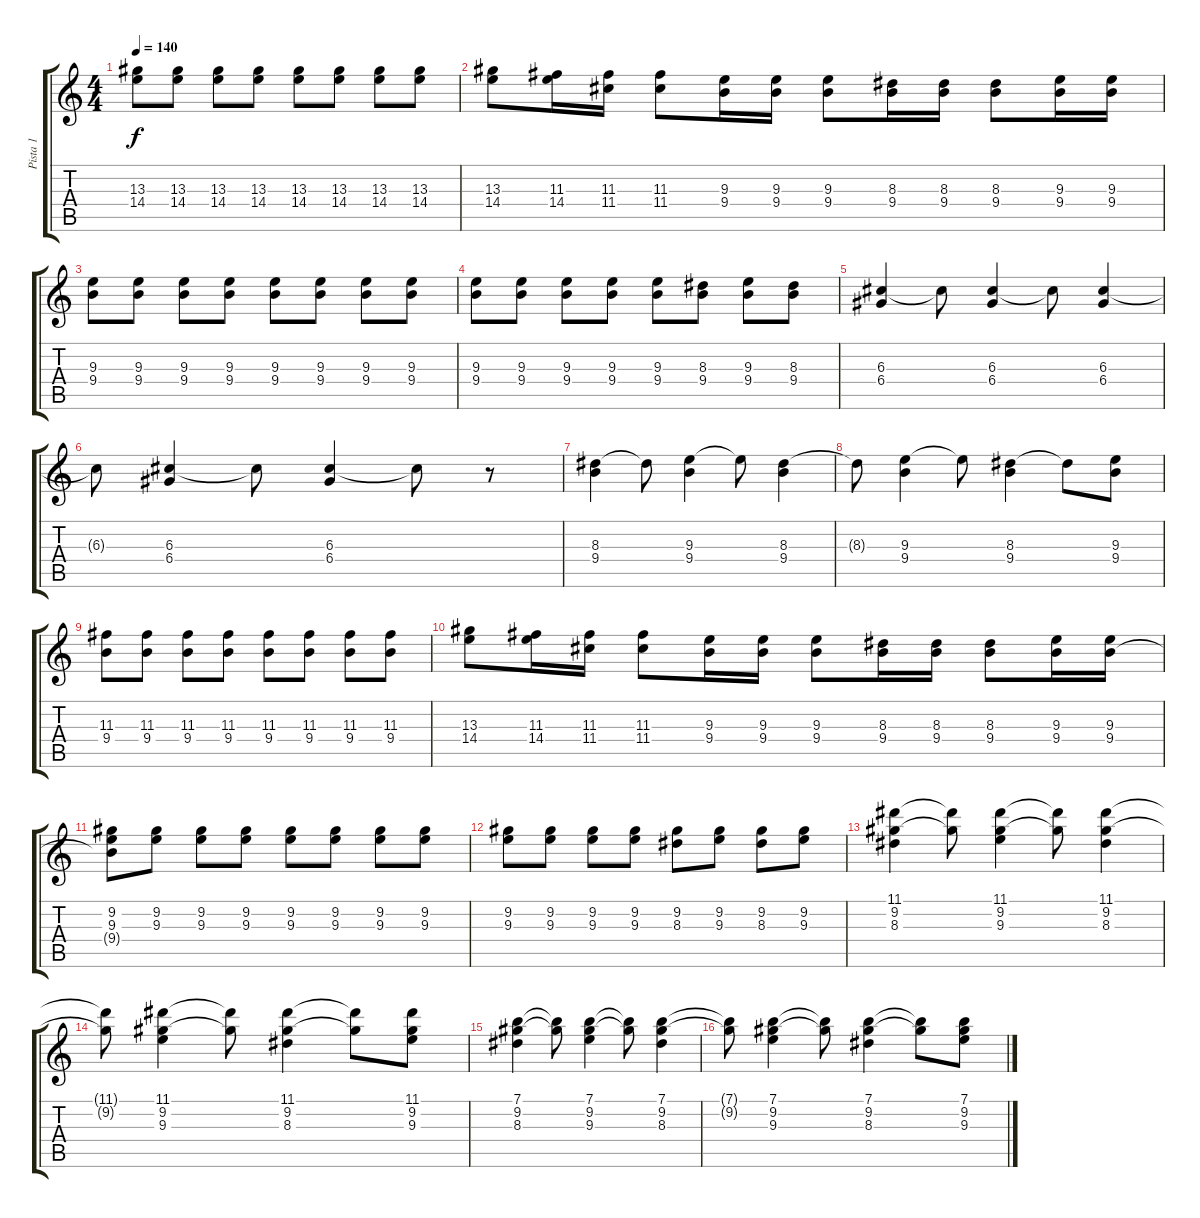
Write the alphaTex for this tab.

\track ("Pista 1" "Pista 1") {instrument electricguitarjazz}
\staff {score tabs}
\tuning (E4 B3 G3 D3 A2 E2) {hide}
\ts (4 4)
\tempo 140
\clef g2
\ks c
(13.3 14.4).8{dy f} (13.3 14.4).8 (13.3 14.4).8 (13.3 14.4).8 (13.3 14.4).8 (13.3 14.4).8 (13.3 14.4).8 (13.3 14.4).8 |
(13.3 14.4).8 (11.3 14.4).16 (11.3 11.4).16 (11.3 11.4).8 (9.3 9.4).16 (9.3 9.4).16 (9.3 9.4).8 (8.3 9.4).16 (8.3 9.4).16 (8.3 9.4).8 (9.3 9.4).16 (9.3 9.4).16 |
(9.3 9.4).8 (9.3 9.4).8 (9.3 9.4).8 (9.3 9.4).8 (9.3 9.4).8 (9.3 9.4).8 (9.3 9.4).8 (9.3 9.4).8 |
(9.3 9.4).8 (9.3 9.4).8 (9.3 9.4).8 (9.3 9.4).8 (9.3 9.4).8 (8.3 9.4).8 (9.3 9.4).8 (8.3 9.4).8 |
(6.3 6.4).4 6.3{t}.8 (6.3 6.4).4 6.3{t}.8 (6.3 6.4).4 |
6.3{t}.8 (6.3 6.4).4 6.3{t}.8 (6.3 6.4).4 6.3{t}.8 r.8 |
(8.3 9.4).4 8.3{t}.8 (9.3 9.4).4 9.3{t}.8 (8.3 9.4).4 |
8.3{t}.8 (9.3 9.4).4 9.3{t}.8 (8.3 9.4).4 8.3{t}.8 (9.3 9.4).8 |
(11.3 9.4).8 (11.3 9.4).8 (11.3 9.4).8 (11.3 9.4).8 (11.3 9.4).8 (11.3 9.4).8 (11.3 9.4).8 (11.3 9.4).8 |
(13.3 14.4).8 (11.3 14.4).16 (11.3 11.4).16 (11.3 11.4).8 (9.3 9.4).16 (9.3 9.4).16 (9.3 9.4).8 (8.3 9.4).16 (8.3 9.4).16 (8.3 9.4).8 (9.3 9.4).16 (9.3 9.4).16 |
(9.2 9.3 9.4{t}).8 (9.2 9.3).8 (9.2 9.3).8 (9.2 9.3).8 (9.2 9.3).8 (9.2 9.3).8 (9.2 9.3).8 (9.2 9.3).8 |
(9.2 9.3).8 (9.2 9.3).8 (9.2 9.3).8 (9.2 9.3).8 (9.2 8.3).8 (9.2 9.3).8 (9.2 8.3).8 (9.2 9.3).8 |
(11.1 9.2 8.3).4 (11.1{t} 9.2{t}).8 (11.1 9.2 9.3).4 (11.1{t} 9.2{t}).8 (11.1 9.2 8.3).4 |
(11.1{t} 9.2{t}).8 (11.1 9.2 9.3).4 (11.1{t} 9.2{t}).8 (11.1 9.2 8.3).4 (11.1{t} 9.2{t}).8 (11.1 9.2 9.3).8 |
(7.1 9.2 8.3).4 (7.1{t} 9.2{t}).8 (7.1 9.2 9.3).4 (7.1{t} 9.2{t}).8 (7.1 9.2 8.3).4 |
(7.1{t} 9.2{t}).8 (7.1 9.2 9.3).4 (7.1{t} 9.2{t}).8 (7.1 9.2 8.3).4 (7.1{t} 9.2{t}).8 (7.1 9.2 9.3).8
